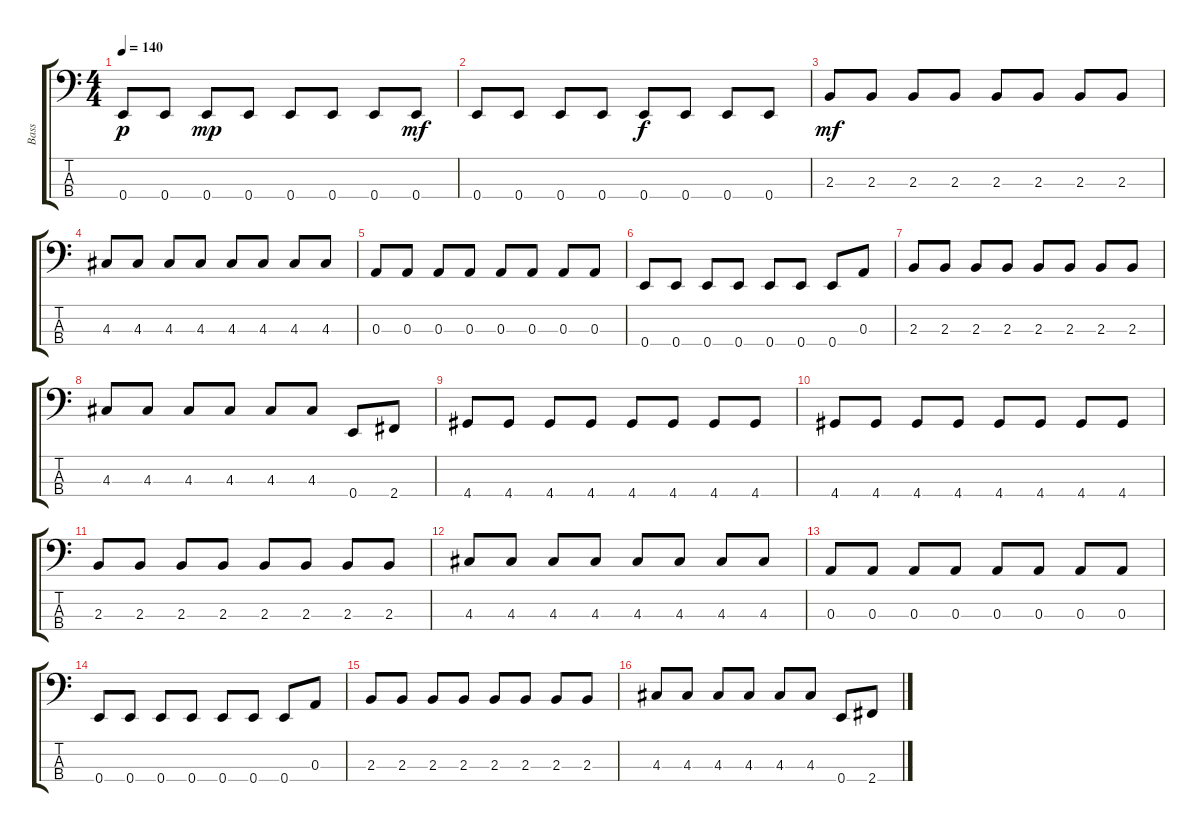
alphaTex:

\track ("Bass" "Bass") {instrument electricbasspick}
\staff {score tabs}
\tuning (G2 D2 A1 E1) {hide}
\ts (4 4)
\tempo 140
\clef f4
\ks c
0.4.8{dy p} 0.4.8 0.4.8{dy mp} 0.4.8 0.4.8 0.4.8 0.4.8 0.4.8{dy mf} |
0.4.8 0.4.8 0.4.8 0.4.8 0.4.8{dy f} 0.4.8 0.4.8 0.4.8 |
2.3.8{dy mf} 2.3.8 2.3.8 2.3.8 2.3.8 2.3.8 2.3.8 2.3.8 |
4.3.8 4.3.8 4.3.8 4.3.8 4.3.8 4.3.8 4.3.8 4.3.8 |
0.3.8 0.3.8 0.3.8 0.3.8 0.3.8 0.3.8 0.3.8 0.3.8 |
0.4.8 0.4.8 0.4.8 0.4.8 0.4.8 0.4.8 0.4.8 0.3.8 |
2.3.8 2.3.8 2.3.8 2.3.8 2.3.8 2.3.8 2.3.8 2.3.8 |
4.3.8 4.3.8 4.3.8 4.3.8 4.3.8 4.3.8 0.4.8 2.4.8 |
4.4.8 4.4.8 4.4.8 4.4.8 4.4.8 4.4.8 4.4.8 4.4.8 |
4.4.8 4.4.8 4.4.8 4.4.8 4.4.8 4.4.8 4.4.8 4.4.8 |
2.3.8 2.3.8 2.3.8 2.3.8 2.3.8 2.3.8 2.3.8 2.3.8 |
4.3.8 4.3.8 4.3.8 4.3.8 4.3.8 4.3.8 4.3.8 4.3.8 |
0.3.8 0.3.8 0.3.8 0.3.8 0.3.8 0.3.8 0.3.8 0.3.8 |
0.4.8 0.4.8 0.4.8 0.4.8 0.4.8 0.4.8 0.4.8 0.3.8 |
2.3.8 2.3.8 2.3.8 2.3.8 2.3.8 2.3.8 2.3.8 2.3.8 |
4.3.8 4.3.8 4.3.8 4.3.8 4.3.8 4.3.8 0.4.8 2.4.8
